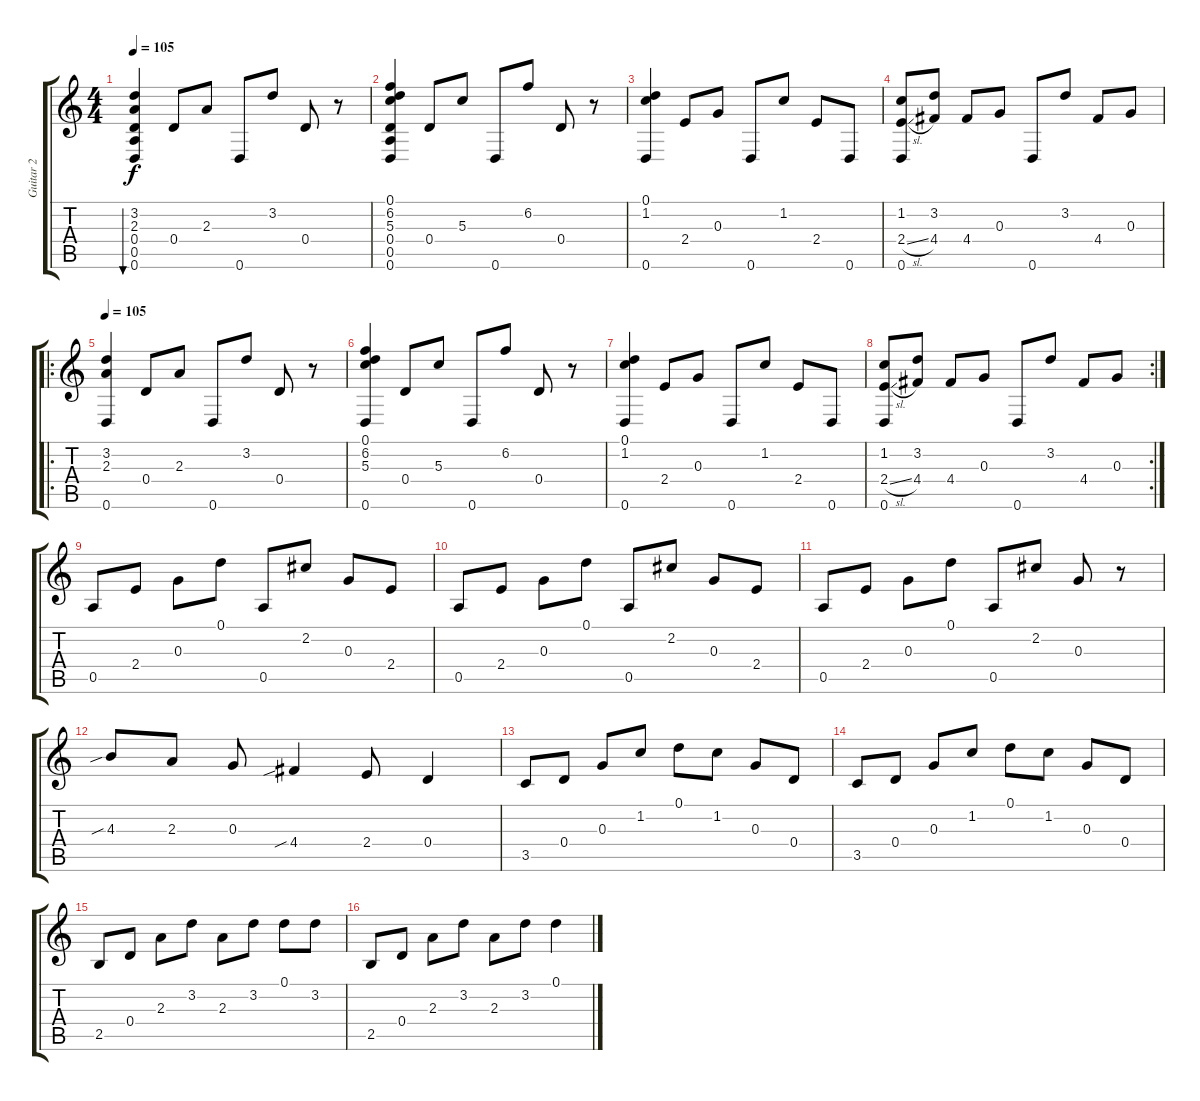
\track ("Guitar 2" "Guitar 2") {instrument acousticguitarsteel}
\staff {score tabs}
\tuning (D4 B3 G3 D3 A2 D2) {hide}
\ts (4 4)
\tempo 105
\clef g2
\ks c
(3.2 2.3 0.4 0.5 0.6).4{bu 30 dy f} 0.4.8 2.3.8 0.6.8 3.2.8 0.4.8 r.8 |
(0.1 6.2 5.3 0.4 0.5 0.6).4 0.4.8 5.3.8 0.6.8 6.2.8 0.4.8 r.8 |
(0.1 1.2 0.6).4 2.4.8 0.3.8 0.6.8 1.2.8 2.4.8 0.6.8 |
(1.2 2.4{sl} 0.6).8 (3.2 4.4).8 4.4.8 0.3.8 0.6.8 3.2.8 4.4.8 0.3.8 |
\ro
\tempo 105
(3.2 2.3 0.6).4 0.4.8 2.3.8 0.6.8 3.2.8 0.4.8 r.8 |
(0.1 6.2 5.3 0.6).4 0.4.8 5.3.8 0.6.8 6.2.8 0.4.8 r.8 |
(0.1 1.2 0.6).4 2.4.8 0.3.8 0.6.8 1.2.8 2.4.8 0.6.8 |
\rc 2
(1.2 2.4{sl} 0.6).8 (3.2 4.4).8 4.4.8 0.3.8 0.6.8 3.2.8 4.4.8 0.3.8 |
0.5.8 2.4.8 0.3.8 0.1.8 0.5.8 2.2.8 0.3.8 2.4.8 |
0.5.8 2.4.8 0.3.8 0.1.8 0.5.8 2.2.8 0.3.8 2.4.8 |
0.5.8 2.4.8 0.3.8 0.1.8 0.5.8 2.2.8 0.3.8 r.8 |
4.3{sib}.8 2.3.8 0.3.8 4.4{sib}.4 2.4.8 0.4.4 |
3.5.8 0.4.8 0.3.8 1.2.8 0.1.8 1.2.8 0.3.8 0.4.8 |
3.5.8 0.4.8 0.3.8 1.2.8 0.1.8 1.2.8 0.3.8 0.4.8 |
2.5.8 0.4.8 2.3.8 3.2.8 2.3.8 3.2.8 0.1.8 3.2.8 |
2.5.8 0.4.8 2.3.8 3.2.8 2.3.8 3.2.8 0.1.4
